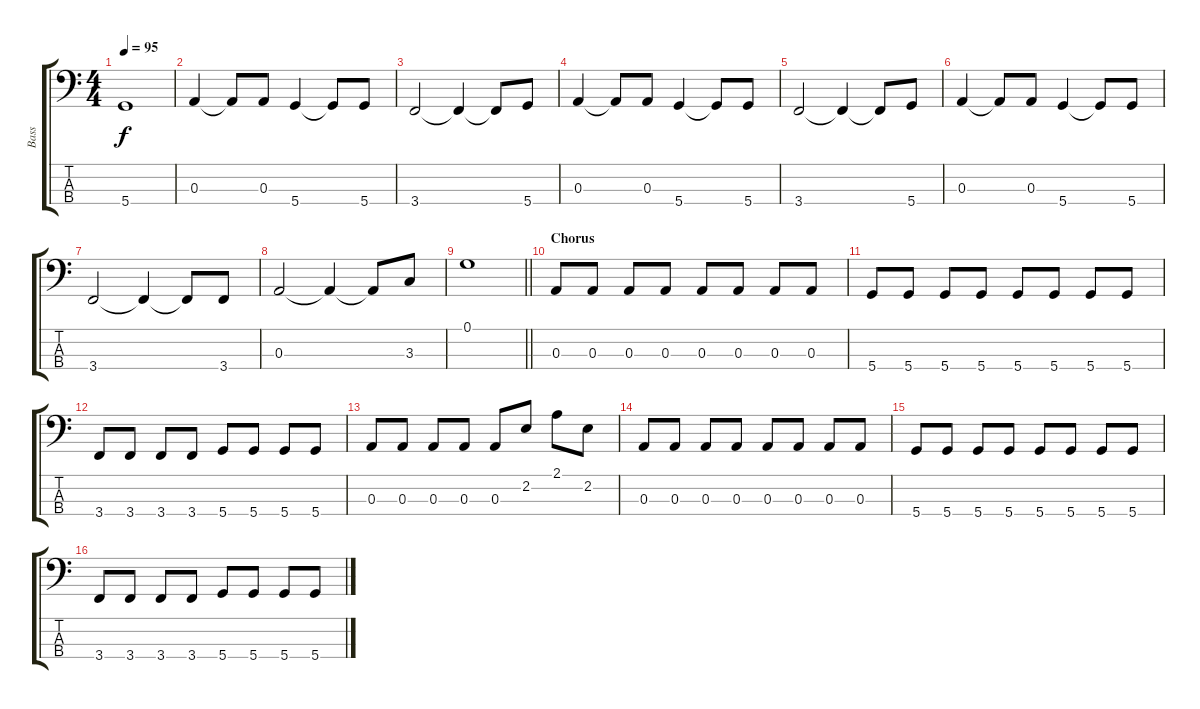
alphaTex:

\track ("Bass" "Bass") {instrument electricbassfinger}
\staff {score tabs}
\tuning (G2 D2 A1 D1) {hide}
\ts (4 4)
\tempo 95
\clef f4
\ks c
5.4.1{dy f} |
0.3.4 0.3{t}.8 0.3.8 5.4.4 5.4{t}.8 5.4.8 |
3.4.2 3.4{t}.4 3.4{t}.8 5.4.8 |
0.3.4 0.3{t}.8 0.3.8 5.4.4 5.4{t}.8 5.4.8 |
3.4.2 3.4{t}.4 3.4{t}.8 5.4.8 |
0.3.4 0.3{t}.8 0.3.8 5.4.4 5.4{t}.8 5.4.8 |
3.4.2 3.4{t}.4 3.4{t}.8 3.4.8 |
0.3.2 0.3{t}.4 0.3{t}.8 3.3.8 |
\barLineRight lightlight
0.1.1 |
\section ("" "Chorus")
0.3.8 0.3.8 0.3.8 0.3.8 0.3.8 0.3.8 0.3.8 0.3.8 |
5.4.8 5.4.8 5.4.8 5.4.8 5.4.8 5.4.8 5.4.8 5.4.8 |
3.4.8 3.4.8 3.4.8 3.4.8 5.4.8 5.4.8 5.4.8 5.4.8 |
0.3.8 0.3.8 0.3.8 0.3.8 0.3.8 2.2.8 2.1.8 2.2.8 |
0.3.8 0.3.8 0.3.8 0.3.8 0.3.8 0.3.8 0.3.8 0.3.8 |
5.4.8 5.4.8 5.4.8 5.4.8 5.4.8 5.4.8 5.4.8 5.4.8 |
3.4.8 3.4.8 3.4.8 3.4.8 5.4.8 5.4.8 5.4.8 5.4.8
